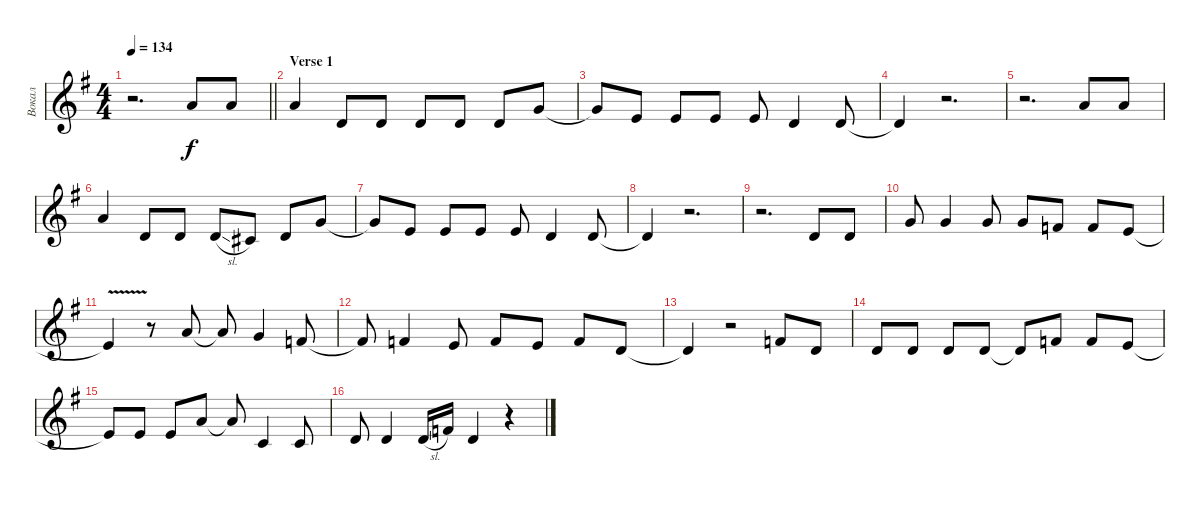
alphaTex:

\track ("Вокал" "Вокал") {instrument trumpet}
\staff {score}
\tuning (E4 B3 G3 D3 A2 E2) {hide}
\ts (4 4)
\tempo 134
\clef g2
\barLineRight lightlight
\ks eminor
r.2{d dy f instrument trumpet} 5.1.8 5.1.8 |
\section ("" "Verse 1")
5.1.4 3.2.8 3.2.8 3.2.8 3.2.8 3.2.8 3.1.8 |
3.1{t}.8 5.2.8 5.2.8 5.2.8 5.2.8 3.2{be (custom 0 0 15 0 44 1 60 0)}.4 3.2.8 |
3.2{t}.4 r.2{d} |
r.2{d} 5.1.8 5.1.8 |
5.1.4 3.2.8 3.2.8 3.2{sl}.8 2.2.8 3.2.8 3.1.8 |
3.1{t}.8 5.2.8 5.2.8 5.2.8 5.2.8 3.2.4 3.2.8 |
3.2{t}.4 r.2{d} |
r.2{d} 3.2.8 3.2.8 |
3.1.8 3.1.4 3.1.8 3.1.8 1.1.8 1.1.8 0.1.8 |
0.1{v t}.4 r.8 5.1.8 5.1{t}.8 3.1.4 1.1.8 |
1.1{t}.8 1.1.4 0.1.8 1.1.8 0.1.8 1.1.8 3.2.8 |
3.2{t}.4 r.2 1.1.8 3.2.8 |
3.2.8 3.2.8 3.2.8 3.2.8 3.2{t}.8 6.2.8 6.2.8 5.2.8 |
5.2{t}.8 5.2.8 5.2.8 5.1.8 5.1{t}.8 1.2.4 1.2.8 |
3.2.8 3.2.4 3.2{sl}.16 6.2.16 3.2.4 r.4
